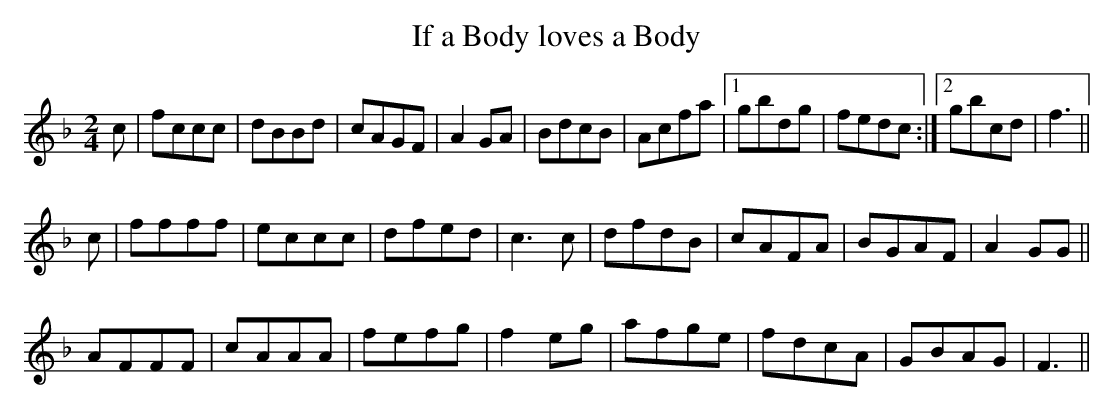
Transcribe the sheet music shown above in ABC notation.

X:1
T:If a Body loves a Body
M:2/4
L:1/8
K:F
c|fccc|dBBd|cAGF|A2 GA|BdcB|Acfa|1 gbdg|fedc:|2 gbcd|f3||
c|ffff|eccc|dfed|c3c|dfdB|cAFA|BGAF|A2 GG||
AFFF|cAAA|fefg|f2 eg|afge|fdcA|GBAG|F3||
